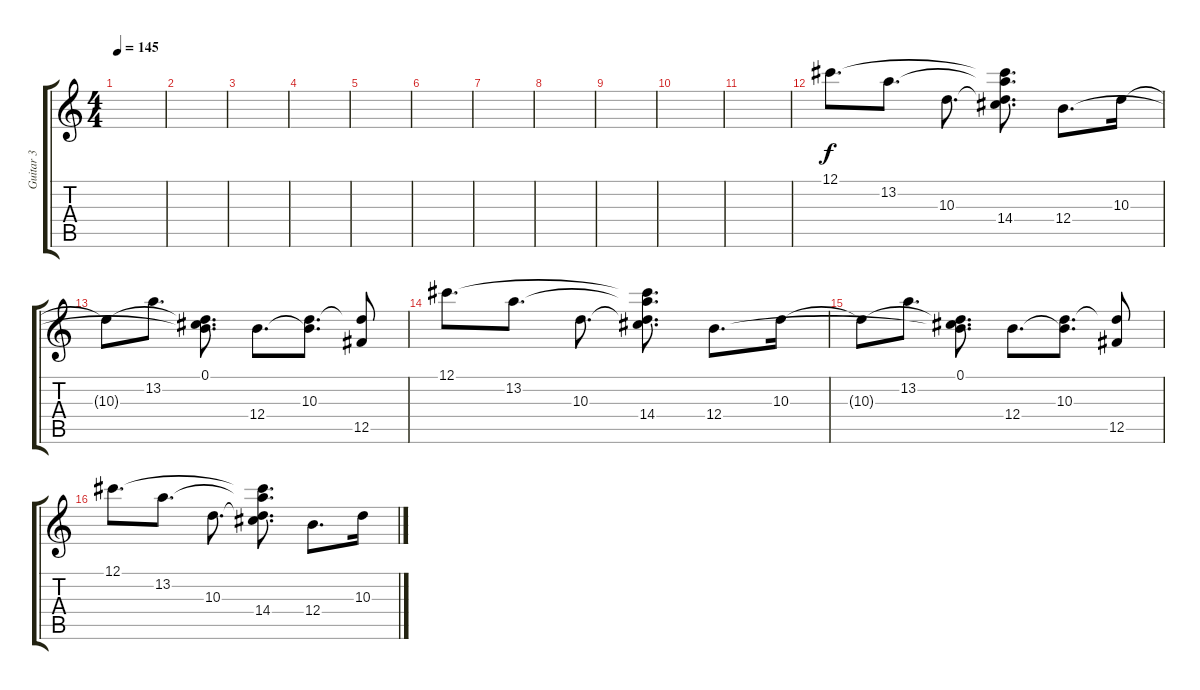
\track ("Guitar 3" "Guitar 3") {instrument overdrivenguitar}
\staff {score tabs}
\tuning (Db4 Ab3 E3 B2 Gb2 B1) {hide}
\ts (4 4)
\tempo 145
\clef g2
\ks c
|
|
|
|
|
|
|
|
|
|
|
12.1.8{d dy f} 13.2.8{d} 10.3.8{d} (12.1{t} 13.2{t} 10.3{t} 14.4).8{d} 12.4.8{d} 10.3.16 |
10.3{t}.8 13.2.8{d} (0.1 10.3{t} 12.4{t}).8{d} 12.4.8{d} (10.3 12.4{t}).8{d} (10.3{t} 12.5).8 |
12.1.8{d} 13.2.8{d} 10.3.8{d} (12.1{t} 13.2{t} 10.3{t} 14.4).8{d} 12.4.8{d} 10.3.16 |
10.3{t}.8 13.2.8{d} (0.1 10.3{t} 12.4{t}).8{d} 12.4.8{d} (10.3 12.4{t}).8{d} (10.3{t} 12.5).8 |
12.1.8{d} 13.2.8{d} 10.3.8{d} (12.1{t} 13.2{t} 10.3{t} 14.4).8{d} 12.4.8{d} 10.3.16
